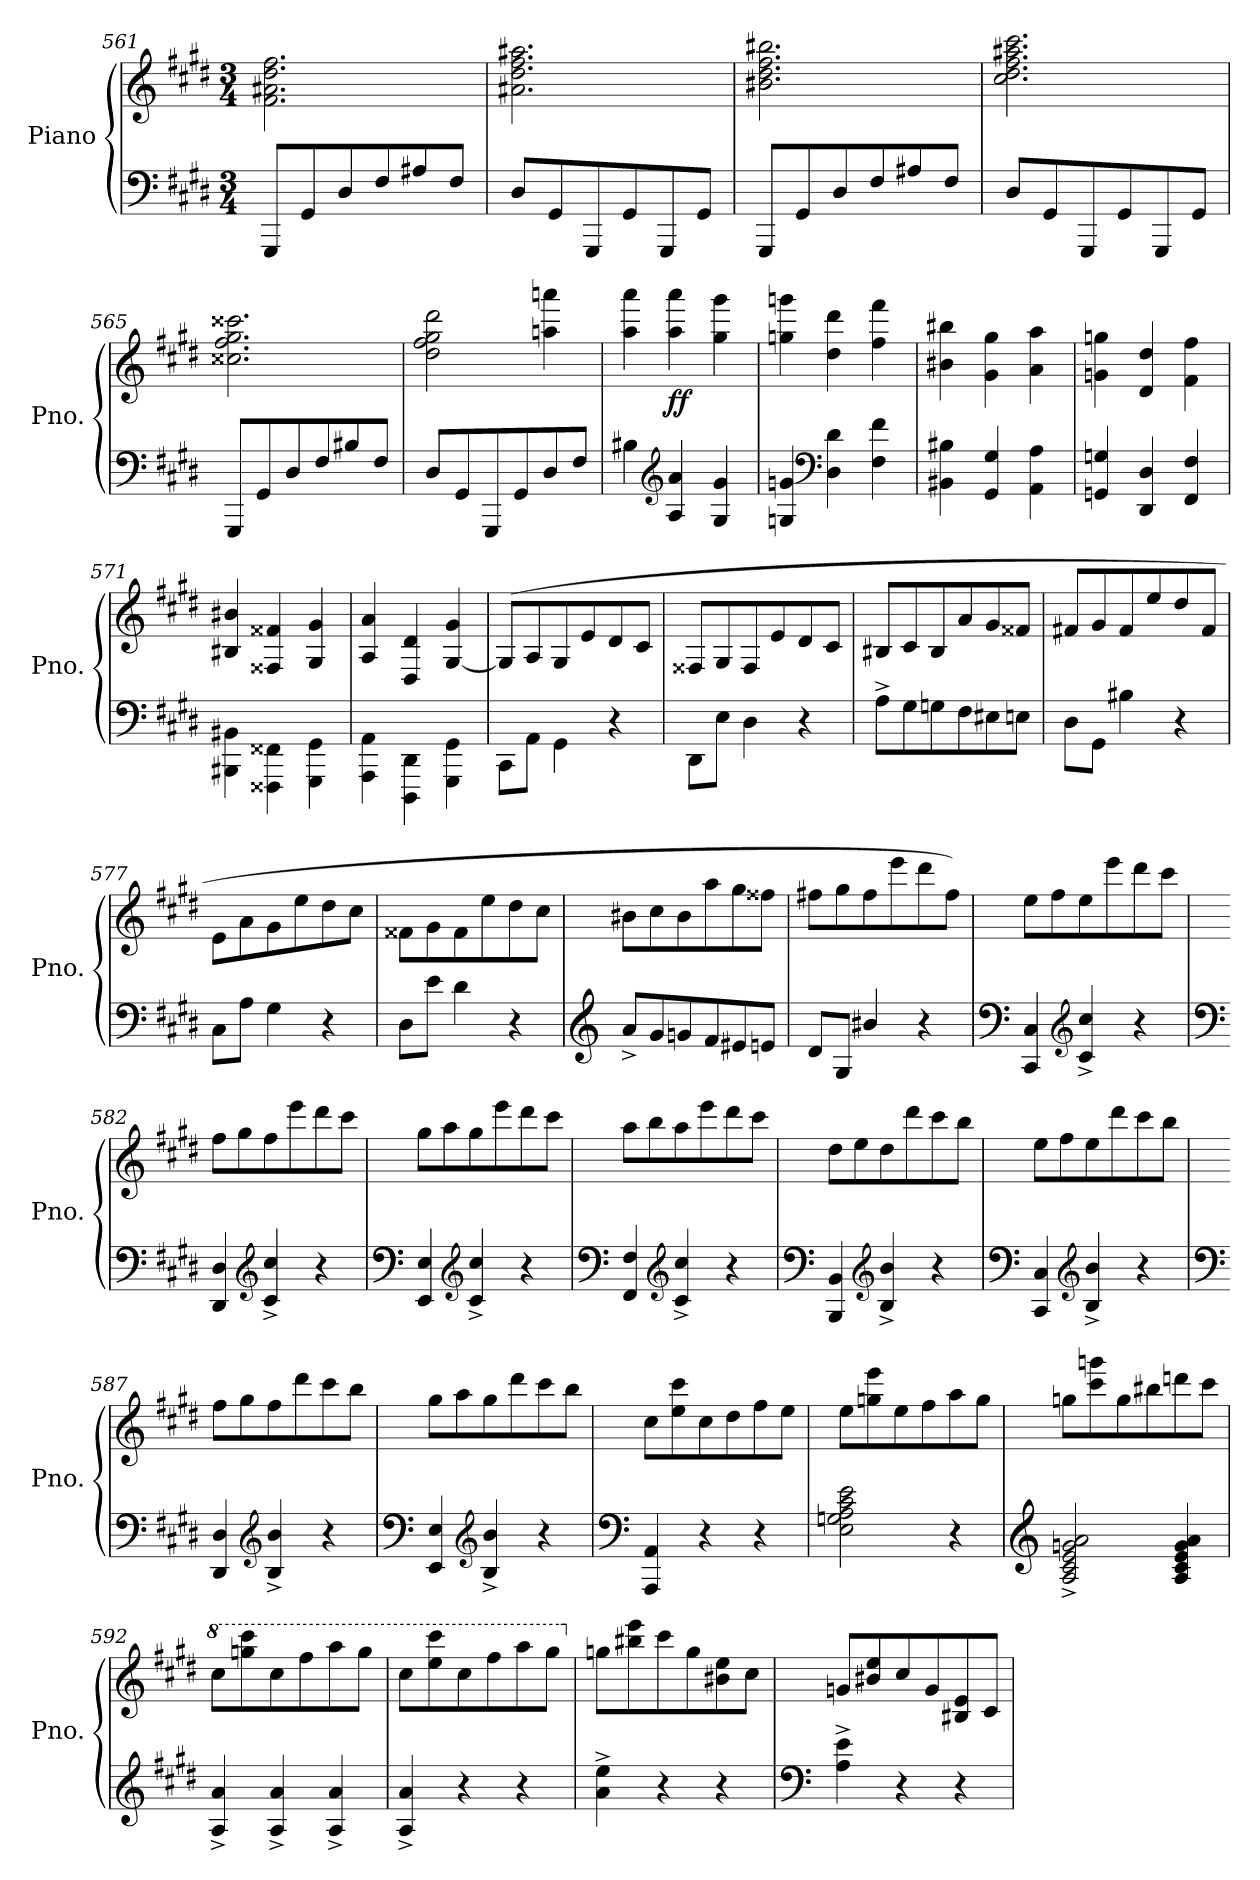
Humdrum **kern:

**kern	**kern	**dynam
*part1	*part1	*part1
*staff2	*staff1	*staff1/2
*I"Piano	*	*
*I'Pno.	*	*
*clefF4	*clefG2	*
*k[f#c#g#d#]	*k[f#c#g#d#]	*
*M3/4	*M3/4	*
=561	=561	=561
8GGG#/L	2.f#\ 2.a#X\ 2.dd#\ 2.ff#\	.
8GG#/	.	.
8D#/	.	.
8F#/	.	.
8A#X/	.	.
8F#/J	.	.
=562	=562	=562
8D#/L	2.a#X\ 2.dd#\ 2.ff#\ 2.aa#X\	.
8GG#/	.	.
8GGG#/	.	.
8GG#/	.	.
8GGG#/	.	.
8GG#/J	.	.
=563	=563	=563
8GGG#/L	2.b#X\ 2.dd#\ 2.ff#\ 2.bb#X\	.
8GG#/	.	.
8D#/	.	.
8F#/	.	.
8A#X/	.	.
8F#/J	.	.
=564	=564	=564
8D#/L	2.cc#\ 2.dd#\ 2.ff#\ 2.aa#X\ 2.ccc#\	.
8GG#/	.	.
8GGG#/	.	.
8GG#/	.	.
8GGG#/	.	.
8GG#/J	.	.
=565	=565	=565
8GGG#/L	2.cc##X\ 2.ff#\ 2.gg#\ 2.ccc##X\	.
8GG#/	.	.
8D#/	.	.
8F#/	.	.
8B#X/	.	.
8F#/J	.	.
!!LO:LB:g=z
=566	=566	=566
8D#/L	2dd#\ 2ff#\ 2gg#\ 2ddd#\	.
8GG#/	.	.
8GGG#/	.	.
8GG#/	.	.
8D#/	4aan\ 4aaan\	.
8F#/J	.	.
=567	=567	=567
4B#X\	4aa\ 4aaa\	.
*clefG2	*	*
!	!	!LO:DY:b
4A/ 4a/	4aa\ 4aaa\	ff
4G#/ 4g#/	4gg#\ 4ggg#\	.
=568	=568	=568
4Gn/ 4gn/	4ggn\ 4gggn\	.
*clefF4	*	*
4D#\ 4d#\	4dd#\ 4ddd#\	.
4F#\ 4f#\	4ff#\ 4fff#\	.
=569	=569	=569
4BB#X\ 4B#X\	4b#X\ 4bb#X\	.
4GG#/ 4G#/	4g#\ 4gg#\	.
4AA\ 4A\	4a\ 4aa\	.
=570	=570	=570
4GGn/ 4Gn/	4gn\ 4ggn\	.
4DD#/ 4D#/	4d#/ 4dd#/	.
4FF#/ 4F#/	4f#\ 4ff#\	.
=571	=571	=571
4BBB#X\ 4BB#X\	4B#X/ 4b#X/	.
4FFF##X\ 4FF##X\	4F##X/ 4f##X/	.
4GGG#\ 4GG#\	4G#/ 4g#/	.
=572	=572	=572
4AAA\ 4AA\	4A/ 4a/	.
4DDD#\ 4DD#\	4D#/ 4d#/	.
4GGG#\ 4GG#\	[4G#/ 4g#/	.
!!LO:LB:g=z
=573	=573	=573
8CC#\L	(8G#/L]	.
8AA\J	8A/	.
4GG#\	8G#/	.
.	8e/	.
4r	8d#/	.
.	8c#/J	.
=574	=574	=574
8DD#\L	8F##X/L	.
8E\J	8G#/	.
4D#\	8F##/	.
.	8e/	.
4r	8d#/	.
.	8c#/J	.
=575	=575	=575
8A^\L	8B#X/L	.
8G#\	8c#/	.
8Gn\	8B#/	.
8F#\	8a/	.
8E#X\	8g#/	.
8En\J	8f##X/J	.
=576	=576	=576
8D#\L	8f#X/L	.
8GG#\J	8g#/	.
4B#X\	8f#/	.
.	8ee/	.
4r	8dd#/	.
.	8f#/J	.
=577	=577	=577
8C#\L	8e\L	.
8A\J	8a\	.
4G#\	8g#\	.
.	8ee\	.
4r	8dd#\	.
.	8cc#\J	.
!!LO:LB:g=z
=578	=578	=578
8D#\L	8f##X\L	.
8e\J	8g#\	.
4d#\	8f##\	.
.	8ee\	.
4r	8dd#\	.
.	8cc#\J	.
=579	=579	=579
*clefG2	*	*
8a^/L	8b#X\L	.
8g#/	8cc#\	.
8gn/	8b#\	.
8f#/	8aa\	.
8e#X/	8gg#\	.
8en/J	8ff##X\J	.
=580	=580	=580
8d#/L	8ff#X\L	.
8G#/J	8gg#\	.
4b#X/	8ff#\	.
.	8eee\	.
4r	8ddd#\	.
.	8ff#\J)	.
=581	=581	=581
*clefF4	*	*
4CC#/ 4C#/	8ee\L	.
.	8ff#\	.
*clefG2	*	*
4c#/^ 4cc#/^	8ee\	.
.	8eee\	.
4r	8ddd#\	.
.	8ccc#\J	.
!!LO:PB:g=z
=582	=582	=582
*clefF4	*	*
4DD#/ 4D#/	8ff#\L	.
.	8gg#\	.
*clefG2	*	*
4c#/^ 4cc#/^	8ff#\	.
.	8eee\	.
4r	8ddd#\	.
.	8ccc#\J	.
=583	=583	=583
*clefF4	*	*
4EE/ 4E/	8gg#\L	.
.	8aa\	.
*clefG2	*	*
4c#/^ 4cc#/^	8gg#\	.
.	8eee\	.
4r	8ddd#\	.
.	8ccc#\J	.
=584	=584	=584
*clefF4	*	*
4FF#/ 4F#/	8aa\L	.
.	8bb\	.
*clefG2	*	*
4c#/^ 4cc#/^	8aa\	.
.	8eee\	.
4r	8ddd#\	.
.	8ccc#\J	.
=585	=585	=585
*clefF4	*	*
4BBB/ 4BB/	8dd#\L	.
.	8ee\	.
*clefG2	*	*
4B/^ 4b/^	8dd#\	.
.	8ddd#\	.
4r	8ccc#\	.
.	8bb\J	.
!!LO:LB:g=z
=586	=586	=586
*clefF4	*	*
4CC#/ 4C#/	8ee\L	.
.	8ff#\	.
*clefG2	*	*
4B/^ 4b/^	8ee\	.
.	8ddd#\	.
4r	8ccc#\	.
.	8bb\J	.
=587	=587	=587
*clefF4	*	*
4DD#/ 4D#/	8ff#\L	.
.	8gg#\	.
*clefG2	*	*
4B/^ 4b/^	8ff#\	.
.	8ddd#\	.
4r	8ccc#\	.
.	8bb\J	.
=588	=588	=588
*clefF4	*	*
4EE/ 4E/	8gg#\L	.
.	8aa\	.
*clefG2	*	*
4B/^ 4b/^	8gg#\	.
.	8ddd#\	.
4r	8ccc#\	.
.	8bb\J	.
=589	=589	=589
*clefF4	*	*
4AAA/ 4AA/	8cc#\L	.
.	8ee\ 8ccc#\	.
4r	8cc#\	.
.	8dd#\	.
4r	8ff#\	.
.	8ee\J	.
=590	=590	=590
2E\ 2Gn\ 2A\ 2c#\ 2e\	8ee\L	.
.	8ggn\ 8eee\	.
.	8ee\	.
.	8ff#\	.
4r	8aa\	.
.	8gg\J	.
!!LO:LB:g=z
=591	=591	=591
*clefG2	*	*
2A/^ 2c#/^ 2e/^ 2gn/^ 2a/^	8ggn\L	.
.	8ccc#\ 8gggn\	.
.	8gg\	.
.	8bb#X\	.
4A/ 4c#/ 4e/ 4g/ 4a/	8dddn\	.
.	8ccc#\J	.
=592	=592	=592
*	*8va	*
4A/^ 4a/^	8ccc#\L	.
.	8gggn\ 8cccc#\	.
4A/^ 4a/^	8ccc#\	.
.	8fff#\	.
4A/^ 4a/^	8aaa\	.
.	8ggg\J	.
=593	=593	=593
4A/^ 4a/^	8ccc#\L	.
.	8eee\ 8cccc#\	.
4r	8ccc#\	.
.	8fff#\	.
4r	8aaa\	.
.	8ggg#\J	.
=594	=594	=594
*	*X8va	*
4a\^ 4ee\^	8ggn\L	.
.	8bb#X\ 8eee\	.
4r	8ccc#\	.
.	8gg\	.
4r	8b#X\ 8ee\	.
.	8cc#\J	.
=595	=595	=595
*clefF4	*	*
4A\^ 4e\^	8gn/L	.
.	8b#X/ 8ee/	.
4r	8cc#/	.
.	8g/	.
4r	8B#X/ 8e/	.
.	8c#/J	.
=	=	=
*-	*-	*-
